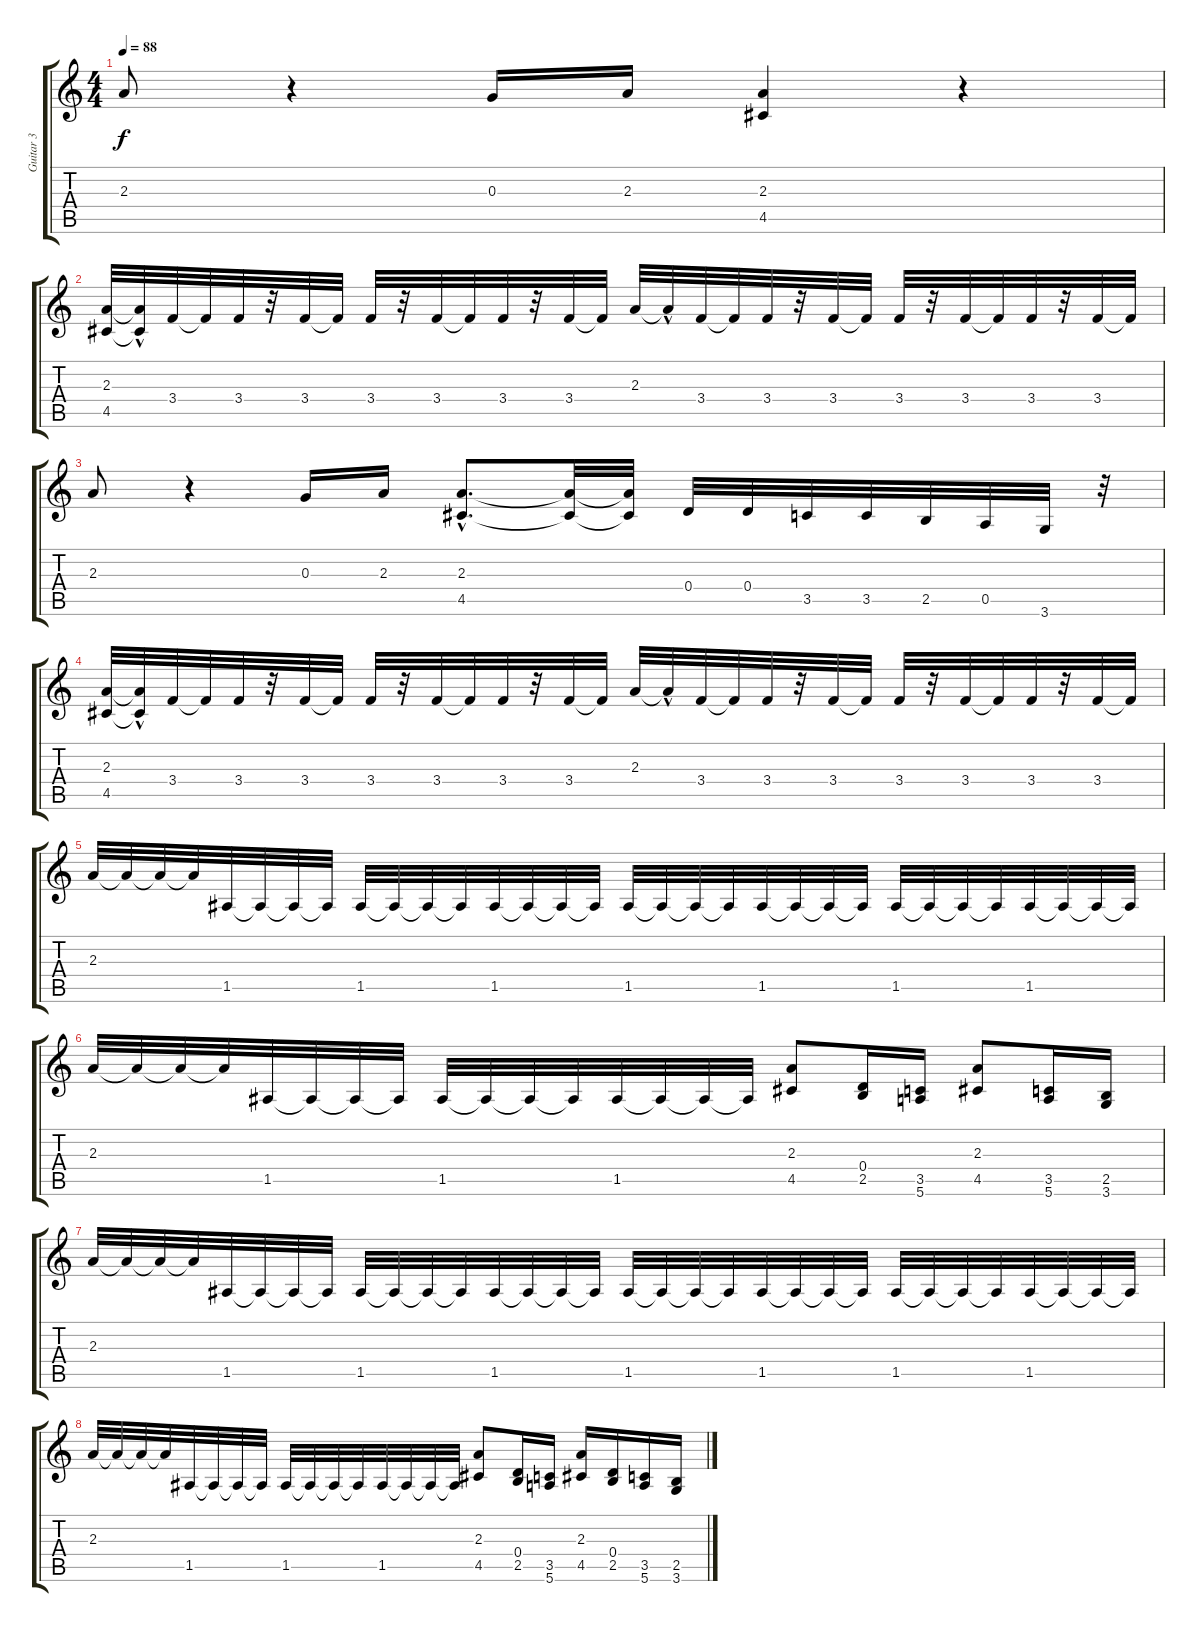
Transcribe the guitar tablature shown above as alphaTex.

\track ("Guitar 3" "Guitar 3") {instrument acousticguitarnylon}
\staff {score tabs}
\tuning (E4 B3 G3 D3 A2 E2) {hide}
\ts (4 4)
\tempo 88
\clef g2
\ks c
2.3.8{dy f} r.4 0.3.16 2.3.16 (2.3 4.5).4 r.4 |
(2.3 4.5).32 (2.3{hac t} 4.5{hac t}).32 3.4.32 3.4{t}.32 3.4.32 r.32 3.4.32 3.4{t}.32 3.4.32 r.32 3.4.32 3.4{t}.32 3.4.32 r.32 3.4.32 3.4{t}.32 2.3.32 2.3{hac t}.32 3.4.32 3.4{t}.32 3.4.32 r.32 3.4.32 3.4{t}.32 3.4.32 r.32 3.4.32 3.4{t}.32 3.4.32 r.32 3.4.32 3.4{t}.32 |
2.3.8 r.4 0.3.16 2.3.16 (2.3{hac} 4.5{hac}).8{d} (2.3{t} 4.5{t}).32 (2.3{t} 4.5{t}).32 0.4.32 0.4.32 3.5.32 3.5.32 2.5.32 0.5.32 3.6.32 r.32 |
(2.3 4.5).32 (2.3{hac t} 4.5{hac t}).32 3.4.32 3.4{t}.32 3.4.32 r.32 3.4.32 3.4{t}.32 3.4.32 r.32 3.4.32 3.4{t}.32 3.4.32 r.32 3.4.32 3.4{t}.32 2.3.32 2.3{hac t}.32 3.4.32 3.4{t}.32 3.4.32 r.32 3.4.32 3.4{t}.32 3.4.32 r.32 3.4.32 3.4{t}.32 3.4.32 r.32 3.4.32 3.4{t}.32 |
2.3.32 2.3{t}.32 2.3{t}.32 2.3{t}.32 1.5.32 1.5{t}.32 1.5{t}.32 1.5{t}.32 1.5.32 1.5{t}.32 1.5{t}.32 1.5{t}.32 1.5.32 1.5{t}.32 1.5{t}.32 1.5{t}.32 1.5.32 1.5{t}.32 1.5{t}.32 1.5{t}.32 1.5.32 1.5{t}.32 1.5{t}.32 1.5{t}.32 1.5.32 1.5{t}.32 1.5{t}.32 1.5{t}.32 1.5.32 1.5{t}.32 1.5{t}.32 1.5{t}.32 |
2.3.32 2.3{t}.32 2.3{t}.32 2.3{t}.32 1.5.32 1.5{t}.32 1.5{t}.32 1.5{t}.32 1.5.32 1.5{t}.32 1.5{t}.32 1.5{t}.32 1.5.32 1.5{t}.32 1.5{t}.32 1.5{t}.32 (2.3 4.5).8 (0.4 2.5).16 (3.5 5.6).16 (2.3 4.5).8 (3.5 5.6).16 (2.5 3.6).16 |
2.3.32 2.3{t}.32 2.3{t}.32 2.3{t}.32 1.5.32 1.5{t}.32 1.5{t}.32 1.5{t}.32 1.5.32 1.5{t}.32 1.5{t}.32 1.5{t}.32 1.5.32 1.5{t}.32 1.5{t}.32 1.5{t}.32 1.5.32 1.5{t}.32 1.5{t}.32 1.5{t}.32 1.5.32 1.5{t}.32 1.5{t}.32 1.5{t}.32 1.5.32 1.5{t}.32 1.5{t}.32 1.5{t}.32 1.5.32 1.5{t}.32 1.5{t}.32 1.5{t}.32 |
2.3.32 2.3{t}.32 2.3{t}.32 2.3{t}.32 1.5.32 1.5{t}.32 1.5{t}.32 1.5{t}.32 1.5.32 1.5{t}.32 1.5{t}.32 1.5{t}.32 1.5.32 1.5{t}.32 1.5{t}.32 1.5{t}.32 (2.3 4.5).8 (0.4 2.5).16 (3.5 5.6).16 (2.3 4.5).16 (0.4 2.5).16 (3.5 5.6).16 (2.5 3.6).16
